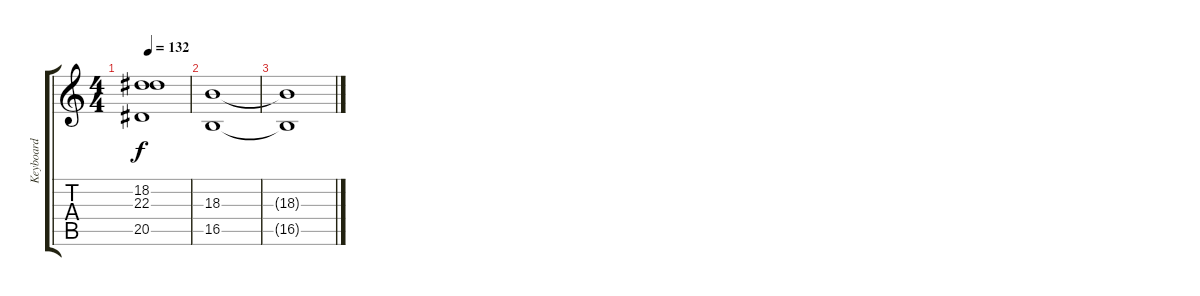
\track ("Keyboard" "Keyboard") {instrument choiraahs}
\staff {score tabs}
\tuning (D4 A3 F3 C3 G2 D2) {hide}
\ts (4 4)
\tempo 132
\clef g2
\ks c
(18.2 22.3 20.5).1{dy f} |
(18.3 16.5).1 |
(18.3{t} 16.5{t}).1
